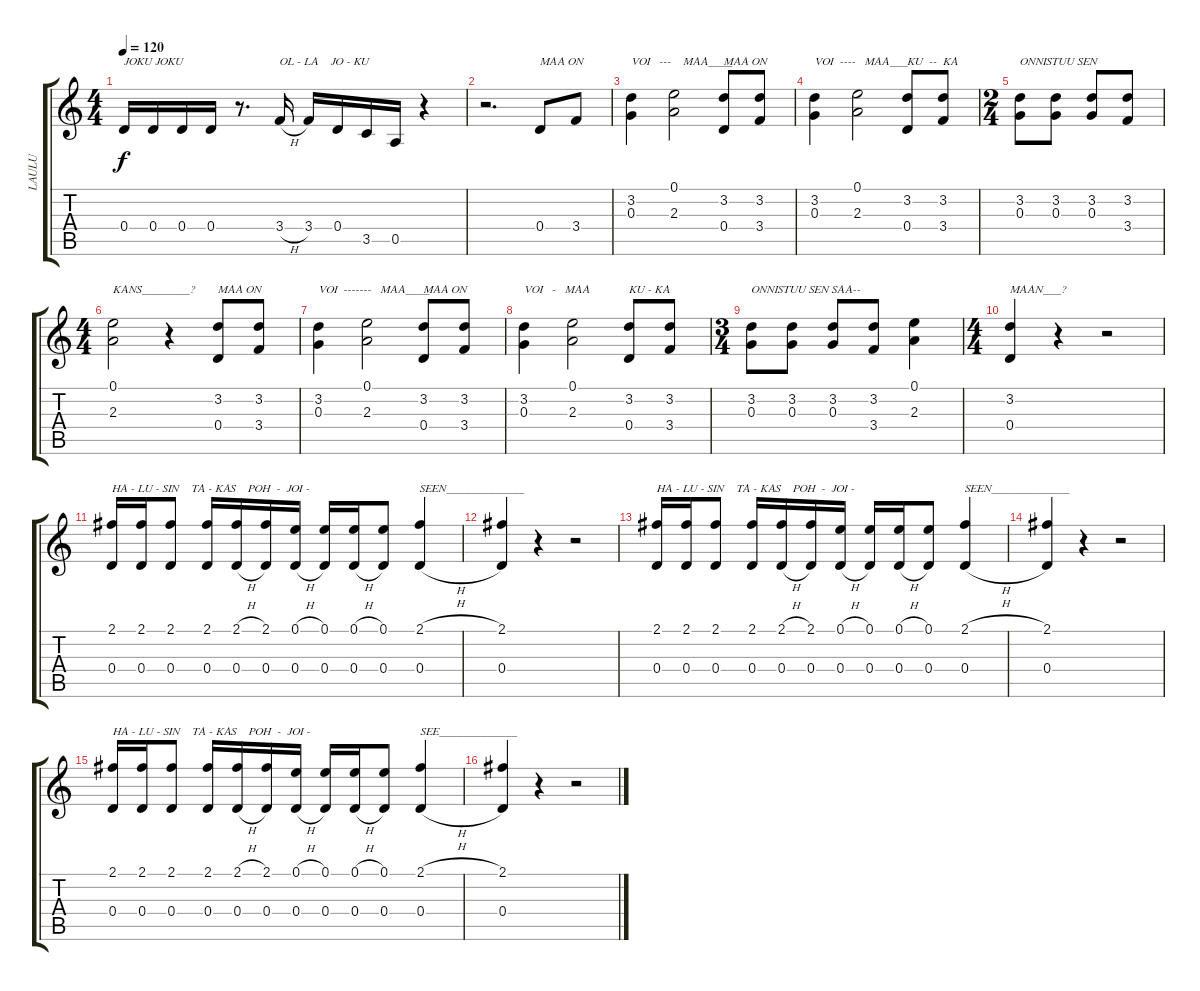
\track ("LAULU" "LAULU") {instrument acousticguitarsteel}
\staff {score tabs}
\tuning (E4 B3 G3 D3 A2 E2) {hide}
\ts (4 4)
\tempo 120
\clef g2
\ks c
0.4.16{txt "JOKU JOKU" dy f} 0.4.16 0.4.16 0.4.16 r.8{d} 3.4{h}.16{txt "OL - LA    JO - KU"} 3.4.16 0.4.16 3.5.16 0.5.16 r.4 |
r.2{d} 0.4.8{txt "MAA ON"} 3.4.8 |
(3.2 0.3).4{txt "VOI   ---    MAA____"} (0.1 2.3).2 (3.2 0.4).8{txt "MAA ON"} (3.2 3.4).8 |
(3.2 0.3).4{txt "VOI  ----   MAA___"} (0.1 2.3).2 (3.2 0.4).8{txt "KU  --  KA"} (3.2 3.4).8 |
\ts (2 4)
(3.2 0.3).8{txt "ONNISTUU SEN"} (3.2 0.3).8 (3.2 0.3).8 (3.2 3.4).8 |
\ts (4 4)
(0.1 2.3).2{txt "KANS________?"} r.4 (3.2 0.4).8{txt "MAA ON"} (3.2 3.4).8 |
(3.2 0.3).4{txt "VOI  -------   MAA____"} (0.1 2.3).2 (3.2 0.4).8{txt "MAA ON"} (3.2 3.4).8 |
(3.2 0.3).4{txt "VOI   -   MAA"} (0.1 2.3).2 (3.2 0.4).8{txt "KU - KA"} (3.2 3.4).8 |
\ts (3 4)
(3.2 0.3).8{txt "ONNISTUU SEN SAA--"} (3.2 0.3).8 (3.2 0.3).8 (3.2 3.4).8 (0.1 2.3).4 |
\ts (4 4)
(3.2 0.4).4{txt "MAAN___?"} r.4 r.2 |
(2.1 0.4).16{txt "HA - LU - SIN    TA - KAS    POH  -  JOI - "} (2.1 0.4).16 (2.1 0.4).8 (2.1 0.4).16 (2.1{h} 0.4{h}).16 (2.1 0.4).16 (0.1{h} 0.4{h}).16 (0.1 0.4).16 (0.1{h} 0.4{h}).16 (0.1 0.4).8 (2.1{h} 0.4{h}).4{txt "SEEN_____________"} |
(2.1 0.4).4 r.4 r.2 |
(2.1 0.4).16{txt "HA - LU - SIN    TA - KAS    POH  -  JOI - "} (2.1 0.4).16 (2.1 0.4).8 (2.1 0.4).16 (2.1{h} 0.4{h}).16 (2.1 0.4).16 (0.1{h} 0.4{h}).16 (0.1 0.4).16 (0.1{h} 0.4{h}).16 (0.1 0.4).8 (2.1{h} 0.4{h}).4{txt "SEEN_____________"} |
(2.1 0.4).4 r.4 r.2 |
(2.1 0.4).16{txt "HA - LU - SIN    TA - KAS    POH  -  JOI - "} (2.1 0.4).16 (2.1 0.4).8 (2.1 0.4).16 (2.1{h} 0.4{h}).16 (2.1 0.4).16 (0.1{h} 0.4{h}).16 (0.1 0.4).16 (0.1{h} 0.4{h}).16 (0.1 0.4).8 (2.1{h} 0.4{h}).4{txt "SEE_____________"} |
(2.1 0.4).4 r.4 r.2
